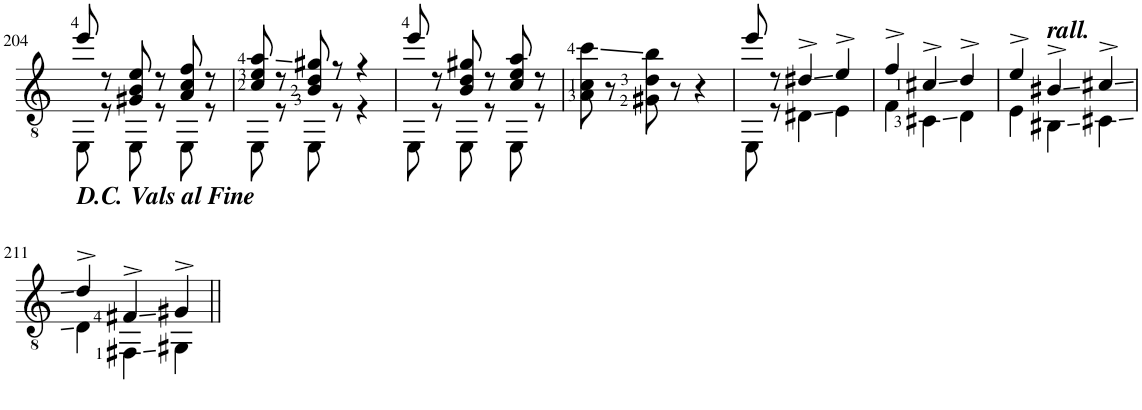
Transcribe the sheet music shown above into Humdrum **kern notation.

**kern
*part1
*staff1
*I"Guitar
*I'Guit.
!!LO:PB:g=z
*clefGv2
*k[]
*M3/4
=204
*^
8ee/	8EE\
8r	8r
8G#X/ 8B/ 8e/	8EE\
8r	8r
8A/ 8c/ 8f/	8EE\
8r	8r
=205	=205
8c/ 8e/ 8a/	8EE\
8r	8r
8B/ 8d/ 8g#X/	8EE\
8r	8r
4r	4r
=206	=206
8ee/	8EE\
8r	8r
8B/ 8d/ 8g#X/	8EE\
8r	8r
8c/ 8e/ 8a/	8EE\
8r	8r
*v	*v
=207
8A\ 8c\ 8cc\
8r
8G#X\ 8d\ 8b\
8r
4r
=208
*^
8ee/	8EE\
8r	8r
4d#X^/	4D#X\
4e^/	4E\
=209	=209
4f^/	4F\
4c#X^/	4C#X\
4d^/	4D\
=210	=210
4e^/	4E\
!LO:TX:a:Bi:t=rall.	!
4B#X^/	4BB#X\
4c#X^/	4C#X\
!!LO:LB:g=z	!!
=211	=211
!LO:TX:a:Bi:t=D.C. Vals al Fine	!
4d^/	4D\
4F#X^/	4FF#X\
4G#X^/	4GG#X\
*v	*v
=||
*-
